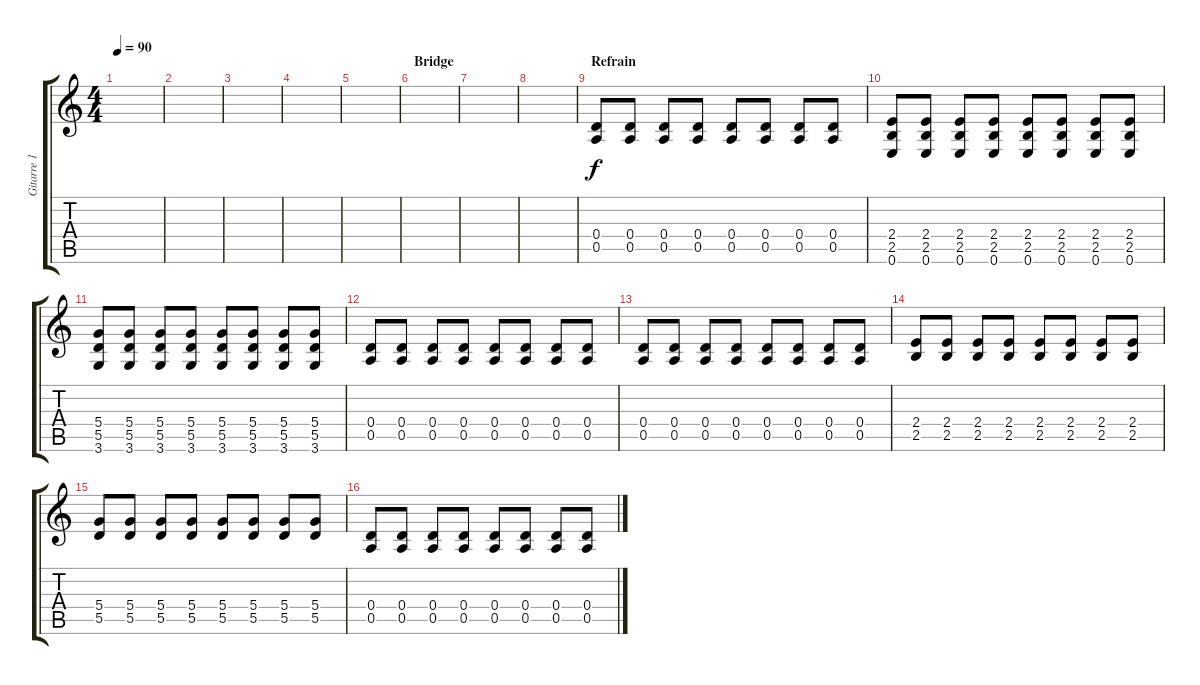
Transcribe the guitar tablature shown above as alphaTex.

\track ("Gitarre 1 Distortion" "Gitarre 1 ") {instrument distortionguitar}
\staff {score tabs}
\tuning (E4 B3 G3 D3 A2 E2) {hide}
\ts (4 4)
\tempo 90
\clef g2
\ks c
|
|
|
|
|
\section ("" "Bridge")
|
|
|
\section ("" "Refrain")
(0.4 0.5).8 (0.4 0.5).8 (0.4 0.5).8 (0.4 0.5).8 (0.4 0.5).8 (0.4 0.5).8 (0.4 0.5).8 (0.4 0.5).8 |
(2.4 2.5 0.6).8 (2.4 2.5 0.6).8 (2.4 2.5 0.6).8 (2.4 2.5 0.6).8 (2.4 2.5 0.6).8 (2.4 2.5 0.6).8 (2.4 2.5 0.6).8 (2.4 2.5 0.6).8 |
(5.4 5.5 3.6).8 (5.4 5.5 3.6).8 (5.4 5.5 3.6).8 (5.4 5.5 3.6).8 (5.4 5.5 3.6).8 (5.4 5.5 3.6).8 (5.4 5.5 3.6).8 (5.4 5.5 3.6).8 |
(0.4 0.5).8 (0.4 0.5).8 (0.4 0.5).8 (0.4 0.5).8 (0.4 0.5).8 (0.4 0.5).8 (0.4 0.5).8 (0.4 0.5).8 |
(0.4 0.5).8 (0.4 0.5).8 (0.4 0.5).8 (0.4 0.5).8 (0.4 0.5).8 (0.4 0.5).8 (0.4 0.5).8 (0.4 0.5).8 |
(2.4 2.5).8 (2.4 2.5).8 (2.4 2.5).8 (2.4 2.5).8 (2.4 2.5).8 (2.4 2.5).8 (2.4 2.5).8 (2.4 2.5).8 |
(5.4 5.5).8 (5.4 5.5).8 (5.4 5.5).8 (5.4 5.5).8 (5.4 5.5).8 (5.4 5.5).8 (5.4 5.5).8 (5.4 5.5).8 |
(0.4 0.5).8 (0.4 0.5).8 (0.4 0.5).8 (0.4 0.5).8 (0.4 0.5).8 (0.4 0.5).8 (0.4 0.5).8 (0.4 0.5).8
